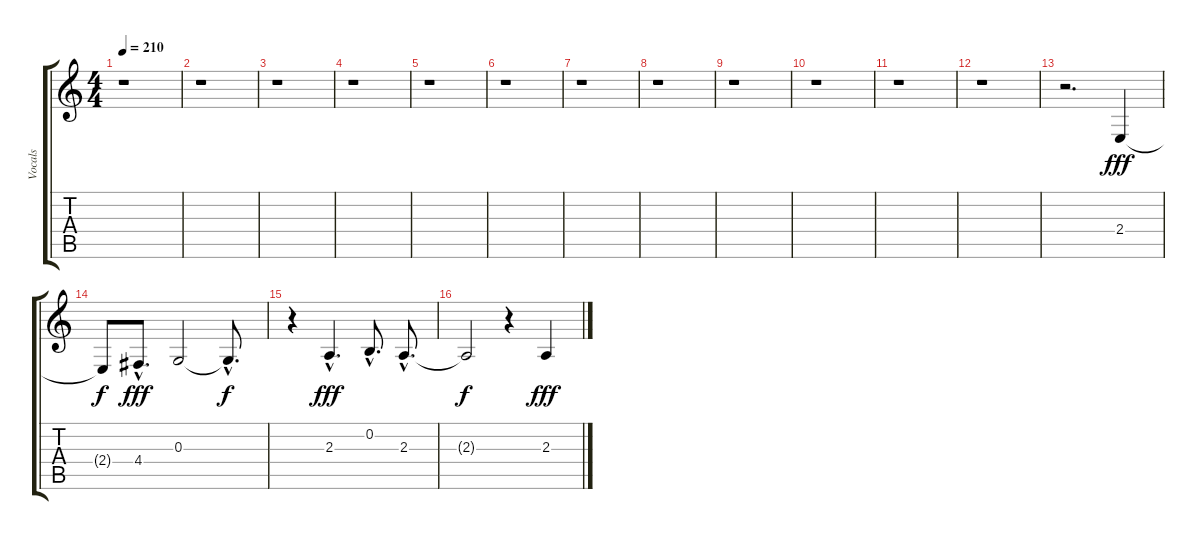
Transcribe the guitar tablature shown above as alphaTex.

\track ("Vocals" "Vocals") {instrument oboe}
\staff {score tabs}
\tuning (E4 B3 G3 D3 A2 E2) {hide}
\ts (4 4)
\tempo 210
\clef g2
\ks c
r.1{dy fff instrument oboe} |
r.1 |
r.1 |
r.1 |
r.1 |
r.1 |
r.1 |
r.1 |
r.1 |
r.1 |
r.1 |
r.1 |
r.2{d} 2.4.4 |
2.4{t}.8{dy f} 4.4{hac}.8{d dy fff} 0.3.2 0.3{hac t}.8{d dy f} |
r.4 2.3{hac}.4{d dy fff} 0.2{hac}.8{d} 2.3{hac}.8{d} |
2.3{t}.2{dy f} r.4 2.3.4{dy fff}
